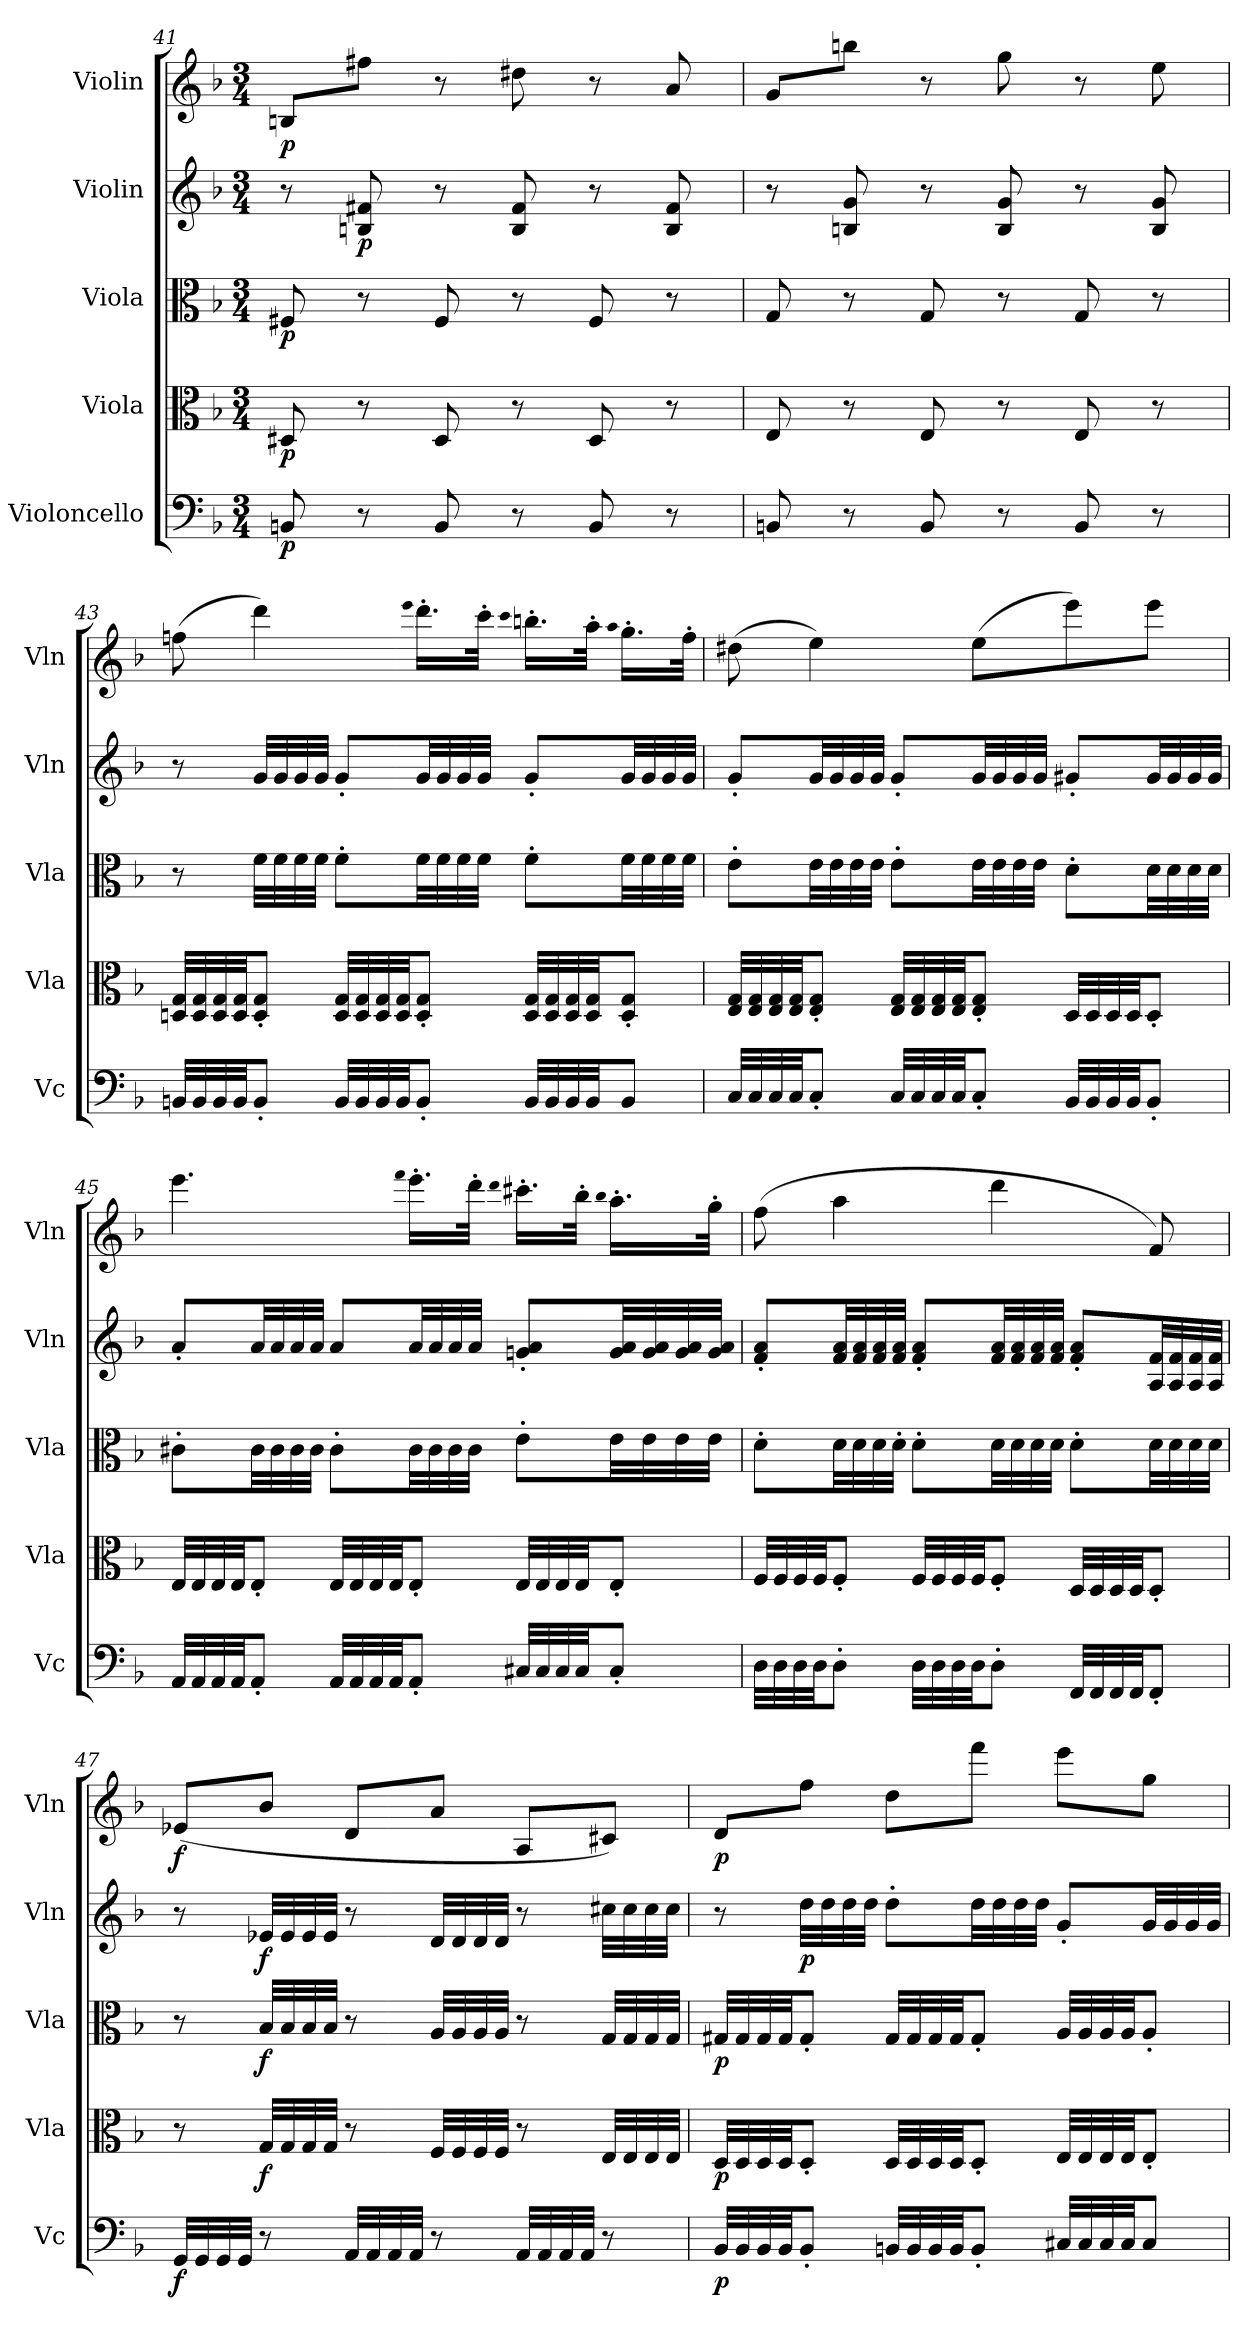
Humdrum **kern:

**kern	**dynam	**kern	**dynam	**kern	**dynam	**kern	**dynam	**kern	**dynam
*part5	*part5	*part4	*part4	*part3	*part3	*part2	*part2	*part1	*part1
*staff5	*staff5	*staff4	*staff4	*staff3	*staff3	*staff2	*staff2	*staff1	*staff1
*I"Violoncello	*	*I"Viola	*	*I"Viola	*	*I"Violin	*	*I"Violin	*
*I'Vc	*	*I'Vla	*	*I'Vla	*	*I'Vln	*	*I'Vln	*
*clefF4	*	*clefC3	*	*clefC3	*	*clefG2	*	*clefG2	*
*k[b-]	*	*k[b-]	*	*k[b-]	*	*k[b-]	*	*k[b-]	*
*M3/4	*	*M3/4	*	*M3/4	*	*M3/4	*	*M3/4	*
=41	=41	=41	=41	=41	=41	=41	=41	=41	=41
8BBn/	p	8D#X/	p	8F#X/	p	8r	.	8Bn/L	p
8r	.	8r	.	8r	.	8Bn/ 8f#X/	p	8ff#X\J	.
8BB/	.	8D#/	.	8F#/	.	8r	.	8r	.
8r	.	8r	.	8r	.	8B/ 8f#/	.	8dd#X\	.
8BB/	.	8D#/	.	8F#/	.	8r	.	8r	.
8r	.	8r	.	8r	.	8B/ 8f#/	.	8a/	.
=42	=42	=42	=42	=42	=42	=42	=42	=42	=42
8BBn/	.	8E/	.	8G/	.	8r	.	8g/L	.
8r	.	8r	.	8r	.	8Bn/ 8g/	.	8bbn\J	.
8BB/	.	8E/	.	8G/	.	8r	.	8r	.
8r	.	8r	.	8r	.	8B/ 8g/	.	8gg\	.
8BB/	.	8E/	.	8G/	.	8r	.	8r	.
8r	.	8r	.	8r	.	8B/ 8g/	.	8ee\	.
=43	=43	=43	=43	=43	=43	=43	=43	=43	=43
32BBn/LLL	.	32Dn/ 32G/LLL	.	8r	.	8r	.	(8ffn\	.
32BB/	.	32D/ 32G/	.	.	.	.	.	.	.
32BB/	.	32D/ 32G/	.	.	.	.	.	.	.
32BB/JJ	.	32D/ 32G/JJ	.	.	.	.	.	.	.
8BB'/J	.	8D'/ 8G'/J	.	32f\LLL	.	32g/LLL	.	4ddd\)	.
.	.	.	.	32f\	.	32g/	.	.	.
.	.	.	.	32f\	.	32g/	.	.	.
.	.	.	.	32f\JJJ	.	32g/JJJ	.	.	.
32BB/LLL	.	32D/ 32G/LLL	.	8f'\L	.	8g'/L	.	.	.
32BB/	.	32D/ 32G/	.	.	.	.	.	.	.
32BB/	.	32D/ 32G/	.	.	.	.	.	.	.
32BB/JJ	.	32D/ 32G/JJ	.	.	.	.	.	.	.
.	.	.	.	.	.	.	.	qeee	.
8BB'/J	.	8D'/ 8G'/J	.	32f\LL	.	32g/LL	.	16.ddd'\LL	.
.	.	.	.	32f\	.	32g/	.	.	.
.	.	.	.	32f\	.	32g/	.	.	.
.	.	.	.	32f\JJJ	.	32g/JJJ	.	32ccc'\JJk	.
.	.	.	.	.	.	.	.	qccc	.
32BB/LLL	.	32D/ 32G/LLL	.	8f'\L	.	8g'/L	.	16.bbn'\LL	.
32BB/	.	32D/ 32G/	.	.	.	.	.	.	.
32BB/	.	32D/ 32G/	.	.	.	.	.	.	.
32BB/JJ	.	32D/ 32G/JJ	.	.	.	.	.	32aa'\JJk	.
.	.	.	.	.	.	.	.	qaa	.
8BB/J	.	8D'/ 8G'/J	.	32f\LL	.	32g/LL	.	16.gg'\LL	.
.	.	.	.	32f\	.	32g/	.	.	.
.	.	.	.	32f\	.	32g/	.	.	.
.	.	.	.	32f\JJJ	.	32g/JJJ	.	32ff'\JJk	.
=44	=44	=44	=44	=44	=44	=44	=44	=44	=44
32C/LLL	.	32E/ 32G/LLL	.	8e'\L	.	8g'/L	.	(8dd#X\	.
32C/	.	32E/ 32G/	.	.	.	.	.	.	.
32C/	.	32E/ 32G/	.	.	.	.	.	.	.
32C/JJ	.	32E/ 32G/JJ	.	.	.	.	.	.	.
8C'/J	.	8E'/ 8G'/J	.	32e\LL	.	32g/LL	.	4ee\)	.
.	.	.	.	32e\	.	32g/	.	.	.
.	.	.	.	32e\	.	32g/	.	.	.
.	.	.	.	32e\JJJ	.	32g/JJJ	.	.	.
32C/LLL	.	32E/ 32G/LLL	.	8e'\L	.	8g'/L	.	.	.
32C/	.	32E/ 32G/	.	.	.	.	.	.	.
32C/	.	32E/ 32G/	.	.	.	.	.	.	.
32C/JJ	.	32E/ 32G/JJ	.	.	.	.	.	.	.
8C'/J	.	8E'/ 8G'/J	.	32e\LL	.	32g/LL	.	(8ee\L	.
.	.	.	.	32e\	.	32g/	.	.	.
.	.	.	.	32e\	.	32g/	.	.	.
.	.	.	.	32e\JJJ	.	32g/JJJ	.	.	.
32BB-/LLL	.	32D/LLL	.	8d'\L	.	8g#X'/L	.	8eee\)	.
32BB-/	.	32D/	.	.	.	.	.	.	.
32BB-/	.	32D/	.	.	.	.	.	.	.
32BB-/JJ	.	32D/JJ	.	.	.	.	.	.	.
8BB-'/J	.	8D'/J	.	32d\LL	.	32g#/LL	.	8eee\J	.
.	.	.	.	32d\	.	32g#/	.	.	.
.	.	.	.	32d\	.	32g#/	.	.	.
.	.	.	.	32d\JJJ	.	32g#/JJJ	.	.	.
=45	=45	=45	=45	=45	=45	=45	=45	=45	=45
32AA/LLL	.	32E/LLL	.	8c#X'\L	.	8a'/L	.	4.eee\	.
32AA/	.	32E/	.	.	.	.	.	.	.
32AA/	.	32E/	.	.	.	.	.	.	.
32AA/JJ	.	32E/JJ	.	.	.	.	.	.	.
8AA'/J	.	8E'/J	.	32c#\LL	.	32a/LL	.	.	.
.	.	.	.	32c#\	.	32a/	.	.	.
.	.	.	.	32c#\	.	32a/	.	.	.
.	.	.	.	32c#\JJJ	.	32a/JJJ	.	.	.
32AA/LLL	.	32E/LLL	.	8c#'\L	.	8a/L	.	.	.
32AA/	.	32E/	.	.	.	.	.	.	.
32AA/	.	32E/	.	.	.	.	.	.	.
32AA/JJ	.	32E/JJ	.	.	.	.	.	.	.
.	.	.	.	.	.	.	.	qfff	.
8AA'/J	.	8E'/J	.	32c#\LL	.	32a/LL	.	16.eee'\LL	.
.	.	.	.	32c#\	.	32a/	.	.	.
.	.	.	.	32c#\	.	32a/	.	.	.
.	.	.	.	32c#\JJJ	.	32a/JJJ	.	32ddd'\JJk	.
.	.	.	.	.	.	.	.	qddd	.
32C#X/LLL	.	32E/LLL	.	8e'\L	.	8gn'/ 8a'/L	.	16.ccc#X'\LL	.
32C#/	.	32E/	.	.	.	.	.	.	.
32C#/	.	32E/	.	.	.	.	.	.	.
32C#/JJ	.	32E/JJ	.	.	.	.	.	32bb-'\JJk	.
.	.	.	.	.	.	.	.	qbb-	.
8C#'/J	.	8E'/J	.	32e\LL	.	32g/ 32a/LL	.	16.aa'\LL	.
.	.	.	.	32e\	.	32g/ 32a/	.	.	.
.	.	.	.	32e\	.	32g/ 32a/	.	.	.
.	.	.	.	32e\JJJ	.	32g/ 32a/JJJ	.	32gg'\JJk	.
=46	=46	=46	=46	=46	=46	=46	=46	=46	=46
32D\LLL	.	32F/LLL	.	8d'\L	.	8f'/ 8a'/L	.	(8ff\	.
32D\	.	32F/	.	.	.	.	.	.	.
32D\	.	32F/	.	.	.	.	.	.	.
32D\JJ	.	32F/JJ	.	.	.	.	.	.	.
8D'\J	.	8F'/J	.	32d\LL	.	32f/ 32a/LL	.	4aa\	.
.	.	.	.	32d\	.	32f/ 32a/	.	.	.
.	.	.	.	32d\	.	32f/ 32a/	.	.	.
.	.	.	.	32d'\JJJ	.	32f/ 32a/JJJ	.	.	.
32D\LLL	.	32F/LLL	.	8d'\L	.	8f'/ 8a'/L	.	.	.
32D\	.	32F/	.	.	.	.	.	.	.
32D\	.	32F/	.	.	.	.	.	.	.
32D\JJ	.	32F/JJ	.	.	.	.	.	.	.
8D'\J	.	8F'/J	.	32d\LL	.	32f/ 32a/LL	.	4ddd\	.
.	.	.	.	32d\	.	32f/ 32a/	.	.	.
.	.	.	.	32d\	.	32f/ 32a/	.	.	.
.	.	.	.	32d\JJJ	.	32f/ 32a/JJJ	.	.	.
32FF/LLL	.	32D/LLL	.	8d'\L	.	8f'/ 8a'/L	.	.	.
32FF/	.	32D/	.	.	.	.	.	.	.
32FF/	.	32D/	.	.	.	.	.	.	.
32FF/JJ	.	32D/JJ	.	.	.	.	.	.	.
8FF'/J	.	8D'/J	.	32d\LL	.	32A/ 32f/LL	.	8f/)	.
.	.	.	.	32d\	.	32A/ 32f/	.	.	.
.	.	.	.	32d\	.	32A/ 32f/	.	.	.
.	.	.	.	32d\JJJ	.	32A/ 32f/JJJ	.	.	.
=47	=47	=47	=47	=47	=47	=47	=47	=47	=47
32GG/LLL	f	8r	.	8r	.	8r	.	(8e-X/L	f
32GG/	.	.	.	.	.	.	.	.	.
32GG/	.	.	.	.	.	.	.	.	.
32GG/JJJ	.	.	.	.	.	.	.	.	.
8r	.	32G/LLL	f	32B-/LLL	f	32e-X/LLL	f	8b-/J	.
.	.	32G/	.	32B-/	.	32e-/	.	.	.
.	.	32G/	.	32B-/	.	32e-/	.	.	.
.	.	32G/JJJ	.	32B-/JJJ	.	32e-/JJJ	.	.	.
32AA/LLL	.	8r	.	8r	.	8r	.	8d/L	.
32AA/	.	.	.	.	.	.	.	.	.
32AA/	.	.	.	.	.	.	.	.	.
32AA/JJJ	.	.	.	.	.	.	.	.	.
8r	.	32F/LLL	.	32A/LLL	.	32d/LLL	.	8a/J	.
.	.	32F/	.	32A/	.	32d/	.	.	.
.	.	32F/	.	32A/	.	32d/	.	.	.
.	.	32F/JJJ	.	32A/JJJ	.	32d/JJJ	.	.	.
32AA/LLL	.	8r	.	8r	.	8r	.	8A/L	.
32AA/	.	.	.	.	.	.	.	.	.
32AA/	.	.	.	.	.	.	.	.	.
32AA/JJJ	.	.	.	.	.	.	.	.	.
8r	.	32E/LLL	.	32G/LLL	.	32cc#X\LLL	.	8c#X/J)	.
.	.	32E/	.	32G/	.	32cc#\	.	.	.
.	.	32E/	.	32G/	.	32cc#\	.	.	.
.	.	32E/JJJ	.	32G/JJJ	.	32cc#\JJJ	.	.	.
=48	=48	=48	=48	=48	=48	=48	=48	=48	=48
32BB-/LLL	p	32D/LLL	p	32G#X/LLL	p	8r	.	8d/L	p
32BB-/	.	32D/	.	32G#/	.	.	.	.	.
32BB-/	.	32D/	.	32G#/	.	.	.	.	.
32BB-/JJ	.	32D/JJ	.	32G#/JJ	.	.	.	.	.
8BB-'/J	.	8D'/J	.	8G#'/J	.	32dd\LLL	p	8ff\J	.
.	.	.	.	.	.	32dd\	.	.	.
.	.	.	.	.	.	32dd\	.	.	.
.	.	.	.	.	.	32dd\JJJ	.	.	.
32BBn/LLL	.	32D/LLL	.	32G#/LLL	.	8dd'\L	.	8dd\L	.
32BB/	.	32D/	.	32G#/	.	.	.	.	.
32BB/	.	32D/	.	32G#/	.	.	.	.	.
32BB/JJ	.	32D/JJ	.	32G#/JJ	.	.	.	.	.
8BB'/J	.	8D'/J	.	8G#'/J	.	32dd\LL	.	8fff\J	.
.	.	.	.	.	.	32dd\	.	.	.
.	.	.	.	.	.	32dd\	.	.	.
.	.	.	.	.	.	32dd\JJJ	.	.	.
32C#X/LLL	.	32E/LLL	.	32A/LLL	.	8g'/L	.	8eee\L	.
32C#/	.	32E/	.	32A/	.	.	.	.	.
32C#/	.	32E/	.	32A/	.	.	.	.	.
32C#/JJ	.	32E/JJ	.	32A/JJ	.	.	.	.	.
8C#/J	.	8E'/J	.	8A'/J	.	32g/LL	.	8gg\J	.
.	.	.	.	.	.	32g/	.	.	.
.	.	.	.	.	.	32g/	.	.	.
.	.	.	.	.	.	32g/JJJ	.	.	.
=	=	=	=	=	=	=	=	=	=
*-	*-	*-	*-	*-	*-	*-	*-	*-	*-
